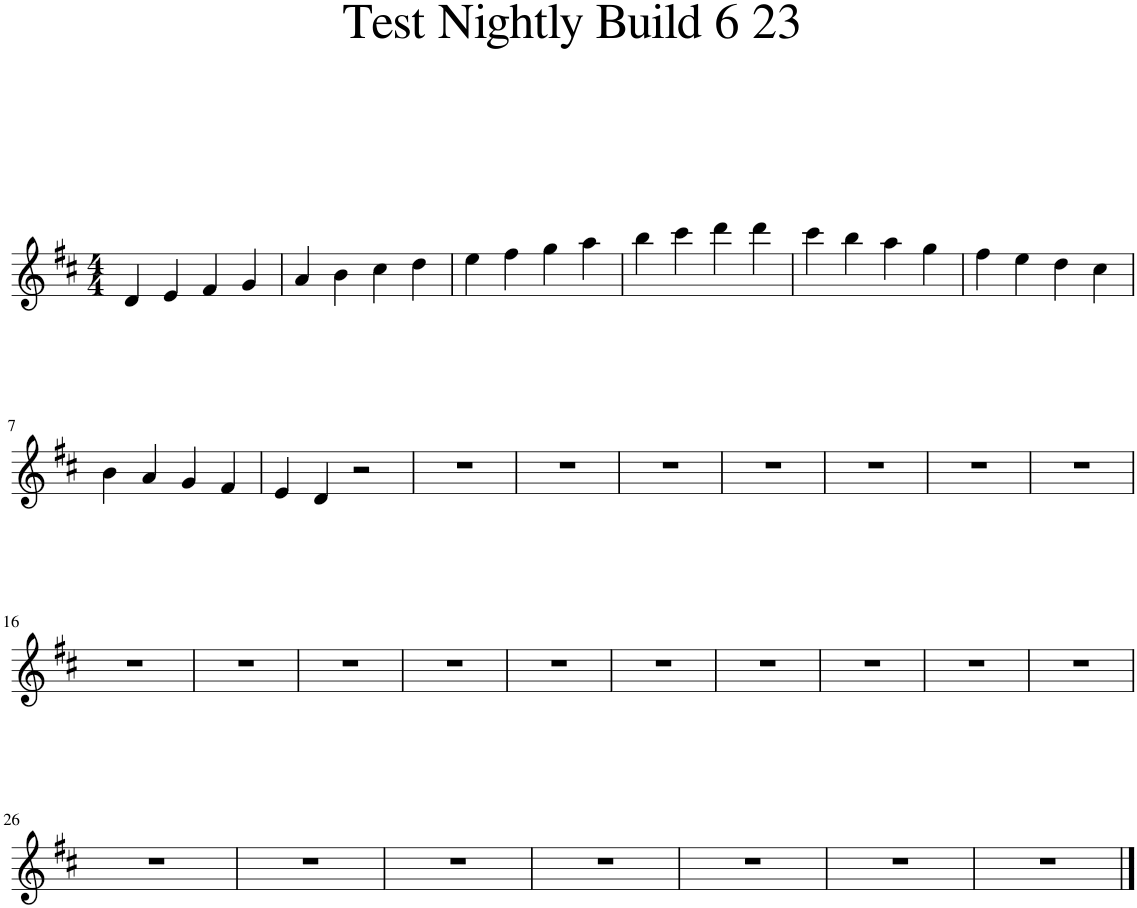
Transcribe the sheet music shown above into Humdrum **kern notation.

**kern
*part1
*staff1
*I"Bb Clarinet
*I'Bb Cl.
*clefG2
*Trd1c2
*k[f#c#]
*M4/4
=1
4d/
4e/
4f#/
4g/
=2
4a/
4b\
4cc#\
4dd\
=3
4ee\
4ff#\
4gg\
4aa\
=4
4bb\
4ccc#\
4ddd\
4ddd\
=5
4ccc#\
4bb\
4aa\
4gg\
=6
4ff#\
4ee\
4dd\
4cc#\
!!LO:LB:g=z
=7
4b\
4a/
4g/
4f#/
=8
4e/
4d/
2r
=9
1r
=10
1r
=11
1r
=12
1r
=13
1r
=14
1r
=15
1r
!!LO:LB:g=z
=16
1r
=17
1r
=18
1r
=19
1r
=20
1r
=21
1r
=22
1r
=23
1r
=24
1r
=25
1r
!!LO:LB:g=z
=26
1r
=27
1r
=28
1r
=29
1r
=30
1r
=31
1r
=32
1r
==
*-
